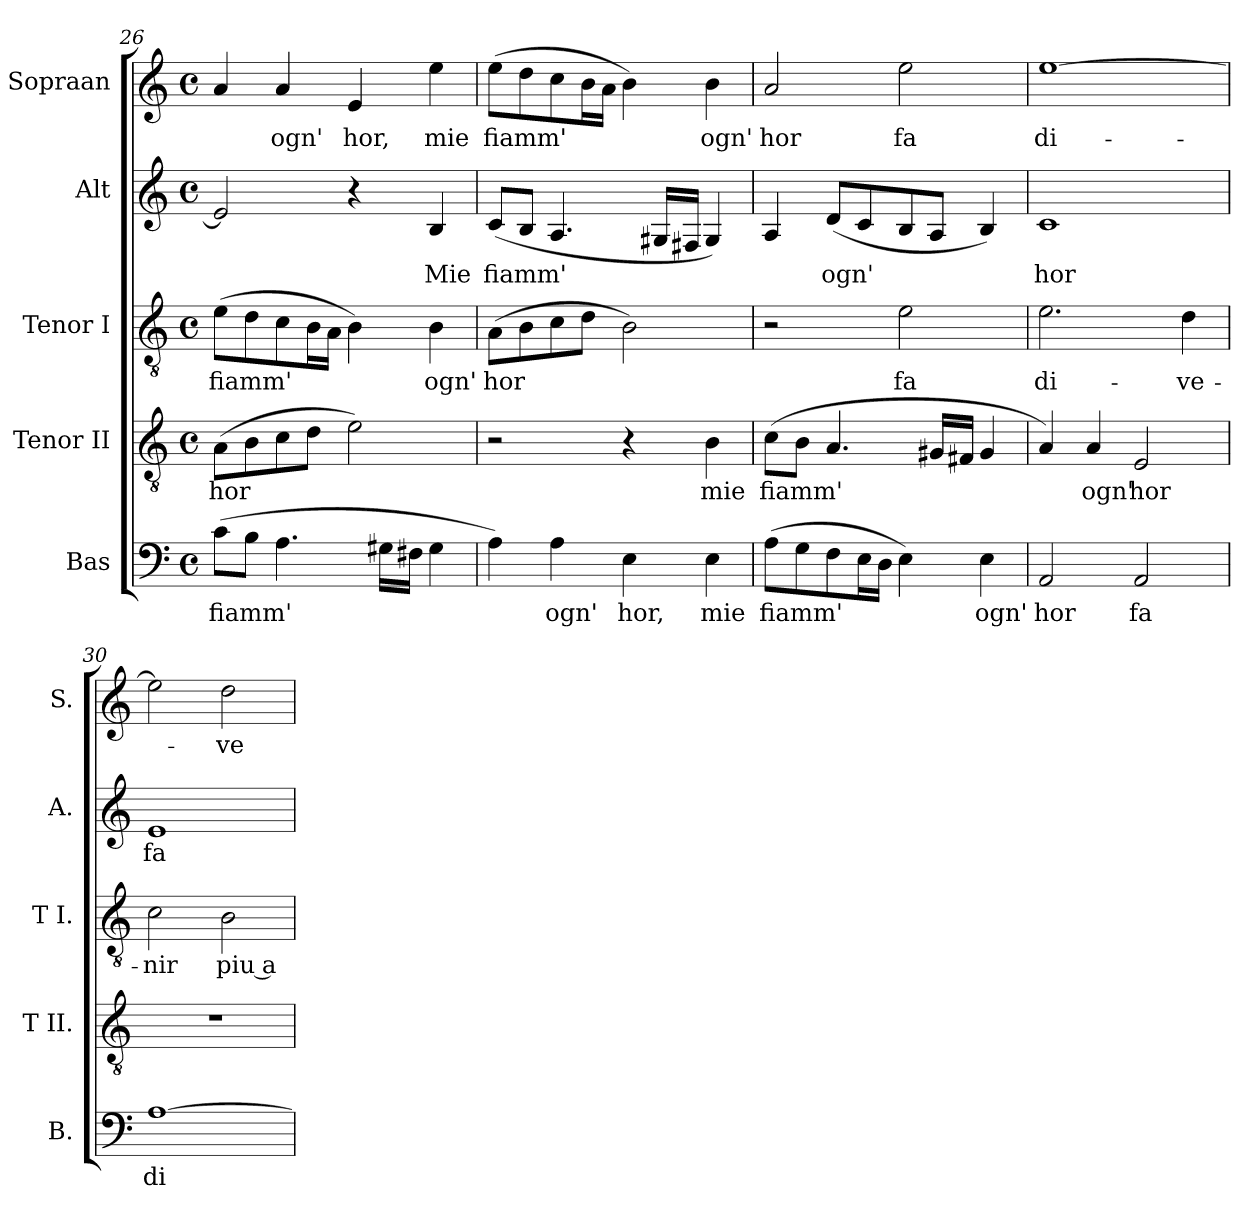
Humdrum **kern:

**kern	**text	**kern	**text	**kern	**text	**kern	**text	**kern	**text
*part5	*part5	*part4	*part4	*part3	*part3	*part2	*part2	*part1	*part1
*staff5	*staff5	*staff4	*staff4	*staff3	*staff3	*staff2	*staff2	*staff1	*staff1
*I"Bas	*	*I"Tenor II	*	*I"Tenor I	*	*I"Alt	*	*I"Sopraan	*
*I'B.	*	*I'T II.	*	*I'T I.	*	*I'A.	*	*I'S.	*
!!LO:LB:g=z
*clefF4	*	*clefGv2	*	*clefGv2	*	*clefG2	*	*clefG2	*
*k[]	*	*k[]	*	*k[]	*	*k[]	*	*k[]	*
*C:	*	*C:	*	*C:	*	*C:	*	*C:	*
*M4/4	*	*M4/4	*	*M4/4	*	*M4/4	*	*M4/4	*
*met(c)	*	*met(c)	*	*met(c)	*	*met(c)	*	*met(c)	*
=26	=26	=26	=26	=26	=26	=26	=26	=26	=26
!	!LO:LY:b:color=#000000	!	!	!	!	!	!	!	!
!	!	!	!LO:LY:b:color=#000000	!	!	!	!	!	!
!	!	!	!	!	!LO:LY:b:color=#000000	!	!	!	!
(8ci\L	fiamm'	(8Ai\L	hor	(8ei\L	fiamm'	2ei/]	.	4ai/	.
8Bi\J	.	8Bi\	.	8di\	.	.	.	.	.
!	!	!	!	!	!	!	!	!	!LO:LY:b:color=#000000
4.Ai\	.	8ci\	.	8ci\	.	.	.	4ai/	ogn'
.	.	8di\J	.	16Bi\L	.	.	.	.	.
.	.	.	.	16Ai\JJ	.	.	.	.	.
!	!	!	!	!	!	!	!	!	!LO:LY:b:color=#000000
.	.	2ei\)	.	4Bi\)	.	4r	.	4ei/	hor,
16G#Xi\LL	.	.	.	.	.	.	.	.	.
16F#Xi\JJ	.	.	.	.	.	.	.	.	.
!	!	!	!	!	!LO:LY:b:color=#000000	!	!	!	!
!	!	!	!	!	!	!	!LO:LY:b:color=#000000	!	!
!	!	!	!	!	!	!	!	!	!LO:LY:b:color=#000000
4G#i\	.	.	.	4Bi\	ogn'	4Bi/	Mie	4eei\	mie
=27	=27	=27	=27	=27	=27	=27	=27	=27	=27
!	!	!	!	!	!LO:LY:b:color=#000000	!	!	!	!
!	!	!	!	!	!	!	!LO:LY:b:color=#000000	!	!
!	!	!	!	!	!	!	!	!	!LO:LY:b:color=#000000
4Ai\)	.	2r	.	(8Ai\L	hor	(8ci/L	fiamm'	(8eei\L	fiamm'
.	.	.	.	8Bi\	.	8Bi/J	.	8ddi\	.
!	!LO:LY:b:color=#000000	!	!	!	!	!	!	!	!
4Ai\	ogn'	.	.	8ci\	.	4.Ai/	.	8cci\	.
.	.	.	.	8di\J	.	.	.	16bi\L	.
.	.	.	.	.	.	.	.	16ai\JJ	.
!	!LO:LY:b:color=#000000	!	!	!	!	!	!	!	!
4Ei\	hor,	4r	.	2Bi\)	.	.	.	4bi\)	.
.	.	.	.	.	.	16G#Xi/LL	.	.	.
.	.	.	.	.	.	16F#Xi/JJ	.	.	.
!	!LO:LY:b:color=#000000	!	!	!	!	!	!	!	!
!	!	!	!LO:LY:b:color=#000000	!	!	!	!	!	!
!	!	!	!	!	!	!	!	!	!LO:LY:b:color=#000000
4Ei\	mie	4Bi\	mie	.	.	4G#i/)	.	4bi\	ogn'
=28	=28	=28	=28	=28	=28	=28	=28	=28	=28
!	!LO:LY:b:color=#000000	!	!	!	!	!	!	!	!
!	!	!	!LO:LY:b:color=#000000	!	!	!	!	!	!
!	!	!	!	!	!	!	!	!	!LO:LY:b:color=#000000
(8Ai\L	fiamm'	(8ci\L	fiamm'	2r	.	4Ai/	.	2ai/	hor
8Gi\	.	8Bi\J	.	.	.	.	.	.	.
!	!	!	!	!	!	!	!LO:LY:b:color=#000000	!	!
8Fi\	.	4.Ai/	.	.	.	(8di/L	ogn'	.	.
16Ei\L	.	.	.	.	.	8ci/	.	.	.
16Di\JJ	.	.	.	.	.	.	.	.	.
!	!	!	!	!	!LO:LY:b:color=#000000	!	!	!	!
!	!	!	!	!	!	!	!	!	!LO:LY:b:color=#000000
4Ei\)	.	.	.	2ei\	fa	8Bi/	.	2eei\	fa
.	.	16G#Xi/LL	.	.	.	8Ai/J	.	.	.
.	.	16F#Xi/JJ	.	.	.	.	.	.	.
!	!LO:LY:b:color=#000000	!	!	!	!	!	!	!	!
4Ei\	ogn'	4G#i/	.	.	.	4Bi/)	.	.	.
=29	=29	=29	=29	=29	=29	=29	=29	=29	=29
!	!LO:LY:b:color=#000000	!	!	!	!	!	!	!	!
!	!	!	!	!	!LO:LY:b:color=#000000	!	!	!	!
!	!	!	!	!	!	!	!LO:LY:b:color=#000000	!	!
!	!	!	!	!	!	!	!	!	!LO:LY:b:color=#000000
2AAi/	hor	4Ai/)	.	2.ei\	di-	1ci	hor	[>1eei	di-
!	!	!	!LO:LY:b:color=#000000	!	!	!	!	!	!
.	.	4Ai/	ogn'	.	.	.	.	.	.
!	!LO:LY:b:color=#000000	!	!	!	!	!	!	!	!
!	!	!	!LO:LY:b:color=#000000	!	!	!	!	!	!
2AAi/	fa	2Ei/	hor	.	.	.	.	.	.
!	!	!	!	!	!LO:LY:b:color=#000000	!	!	!	!
.	.	.	.	4di\	-ve-	.	.	.	.
=30	=30	=30	=30	=30	=30	=30	=30	=30	=30
!	!LO:LY:b:color=#000000	!	!	!	!	!	!	!	!
!	!	!	!	!	!LO:LY:b:color=#000000	!	!	!	!
!	!	!	!	!	!	!	!LO:LY:b:color=#000000	!	!
[>1Ai	di-	1r	.	2ci\	-nir	1ei	fa	2eei\]	.
!	!	!	!	!	!LO:LY:b:color=#000000	!	!	!	!
!	!	!	!	!	!	!	!	!	!LO:LY:b:color=#000000
.	.	.	.	2Bi\	piu a-	.	.	2ddi\	-ve-
=	=	=	=	=	=	=	=	=	=
*-	*-	*-	*-	*-	*-	*-	*-	*-	*-
